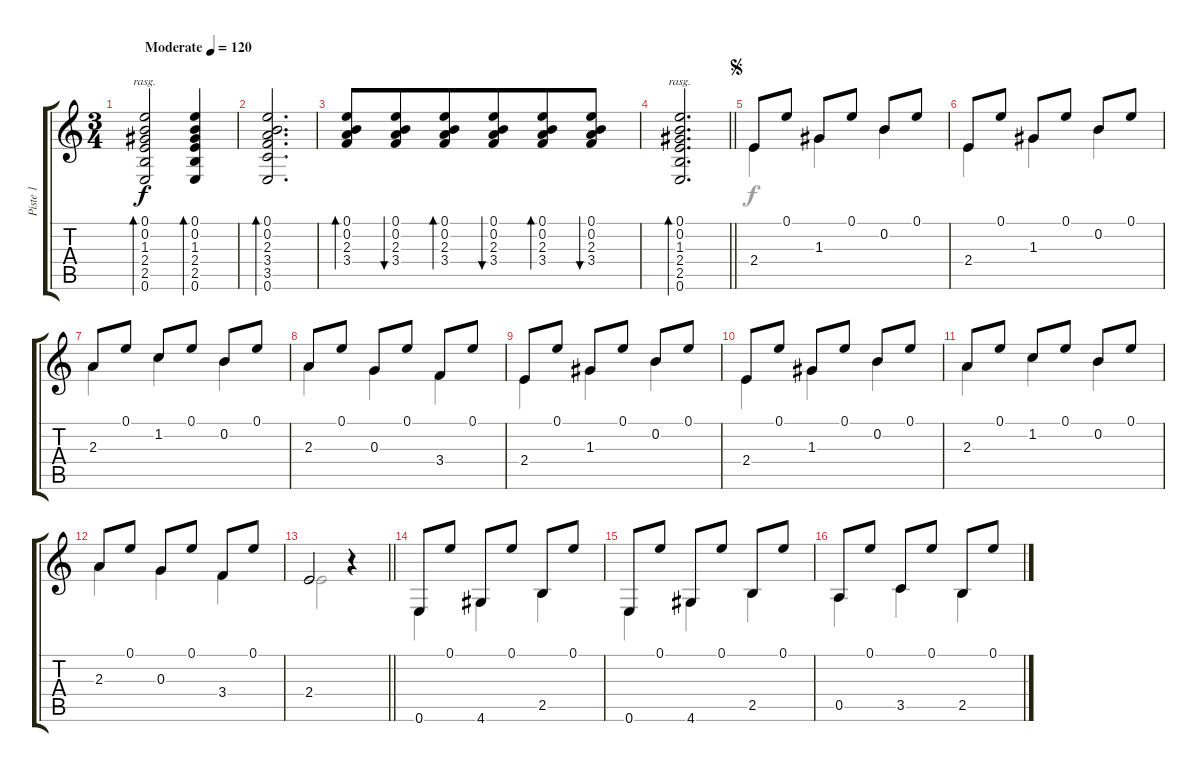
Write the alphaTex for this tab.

\track ("Piste 1" "Piste 1") {instrument acousticguitarnylon}
\staff {score tabs}
\tuning (E4 B3 G3 D3 A2 E2) {hide}
\voice
\ts (3 4)
\tempo (120 "Moderate")
\clef g2
\ks c
(0.1 0.2 1.3 2.4 2.5 0.6).2{bd 120 rasg ii dy f instrument acousticguitarnylon} (0.1 0.2 1.3 2.4 2.5 0.6).4{bd 120} |
(0.1 0.2 2.3 3.4 3.5 0.6).2{d bd 120} |
(0.1 0.2 2.3 3.4).8{bd 30 beam Up} (0.1 0.2 2.3 3.4).8{bu 30 beam Up beam merge} (0.1 0.2 2.3 3.4).8{bd 30 beam Up} (0.1 0.2 2.3 3.4).8{bu 30 beam Up beam merge} (0.1 0.2 2.3 3.4).8{bd 30 beam Up} (0.1 0.2 2.3 3.4).8{bu 30 beam Up} |
\barLineRight lightlight
(0.1 0.2 1.3 2.4 2.5 0.6).2{d bd 120 rasg ii} |
\jump segno
2.4.8 0.1.8 1.3.8 0.1.8 0.2.8 0.1.8 |
2.4.8 0.1.8 1.3.8 0.1.8 0.2.8 0.1.8 |
2.3.8 0.1.8 1.2.8 0.1.8 0.2.8 0.1.8 |
2.3.8 0.1.8 0.3.8 0.1.8 3.4.8 0.1.8 |
2.4.8 0.1.8 1.3.8 0.1.8 0.2.8 0.1.8 |
2.4.8 0.1.8 1.3.8 0.1.8 0.2.8 0.1.8 |
2.3.8 0.1.8 1.2.8 0.1.8 0.2.8 0.1.8 |
2.3.8 0.1.8 0.3.8 0.1.8 3.4.8 0.1.8 |
\barLineRight lightlight
2.4.2 r.4 |
0.6.8 0.1.8 4.6.8 0.1.8 2.5.8 0.1.8 |
0.6.8 0.1.8 4.6.8 0.1.8 2.5.8 0.1.8 |
0.5.8 0.1.8 3.5.8 0.1.8 2.5.8 0.1.8
\voice
\clef g2
\ottava regular
\simile none
\ks c
|
|
|
\barLineRight lightlight
|
2.4.4 1.3.4 0.2.4 |
2.4.4 1.3.4 0.2.4 |
2.3.4 1.2.4 0.2.4 |
2.3.4 0.3.4 3.4.4 |
2.4.4 1.3.4 0.2.4 |
2.4.4 1.3.4 0.2.4 |
2.3.4 1.2.4 0.2.4 |
2.3.4 0.3.4 3.4.4 |
\barLineRight lightlight
2.4.2 r.4 |
0.6.4 4.6.4 2.5.4 |
0.6.4 4.6.4 2.5.4 |
0.5.4 3.5.4 2.5.4
